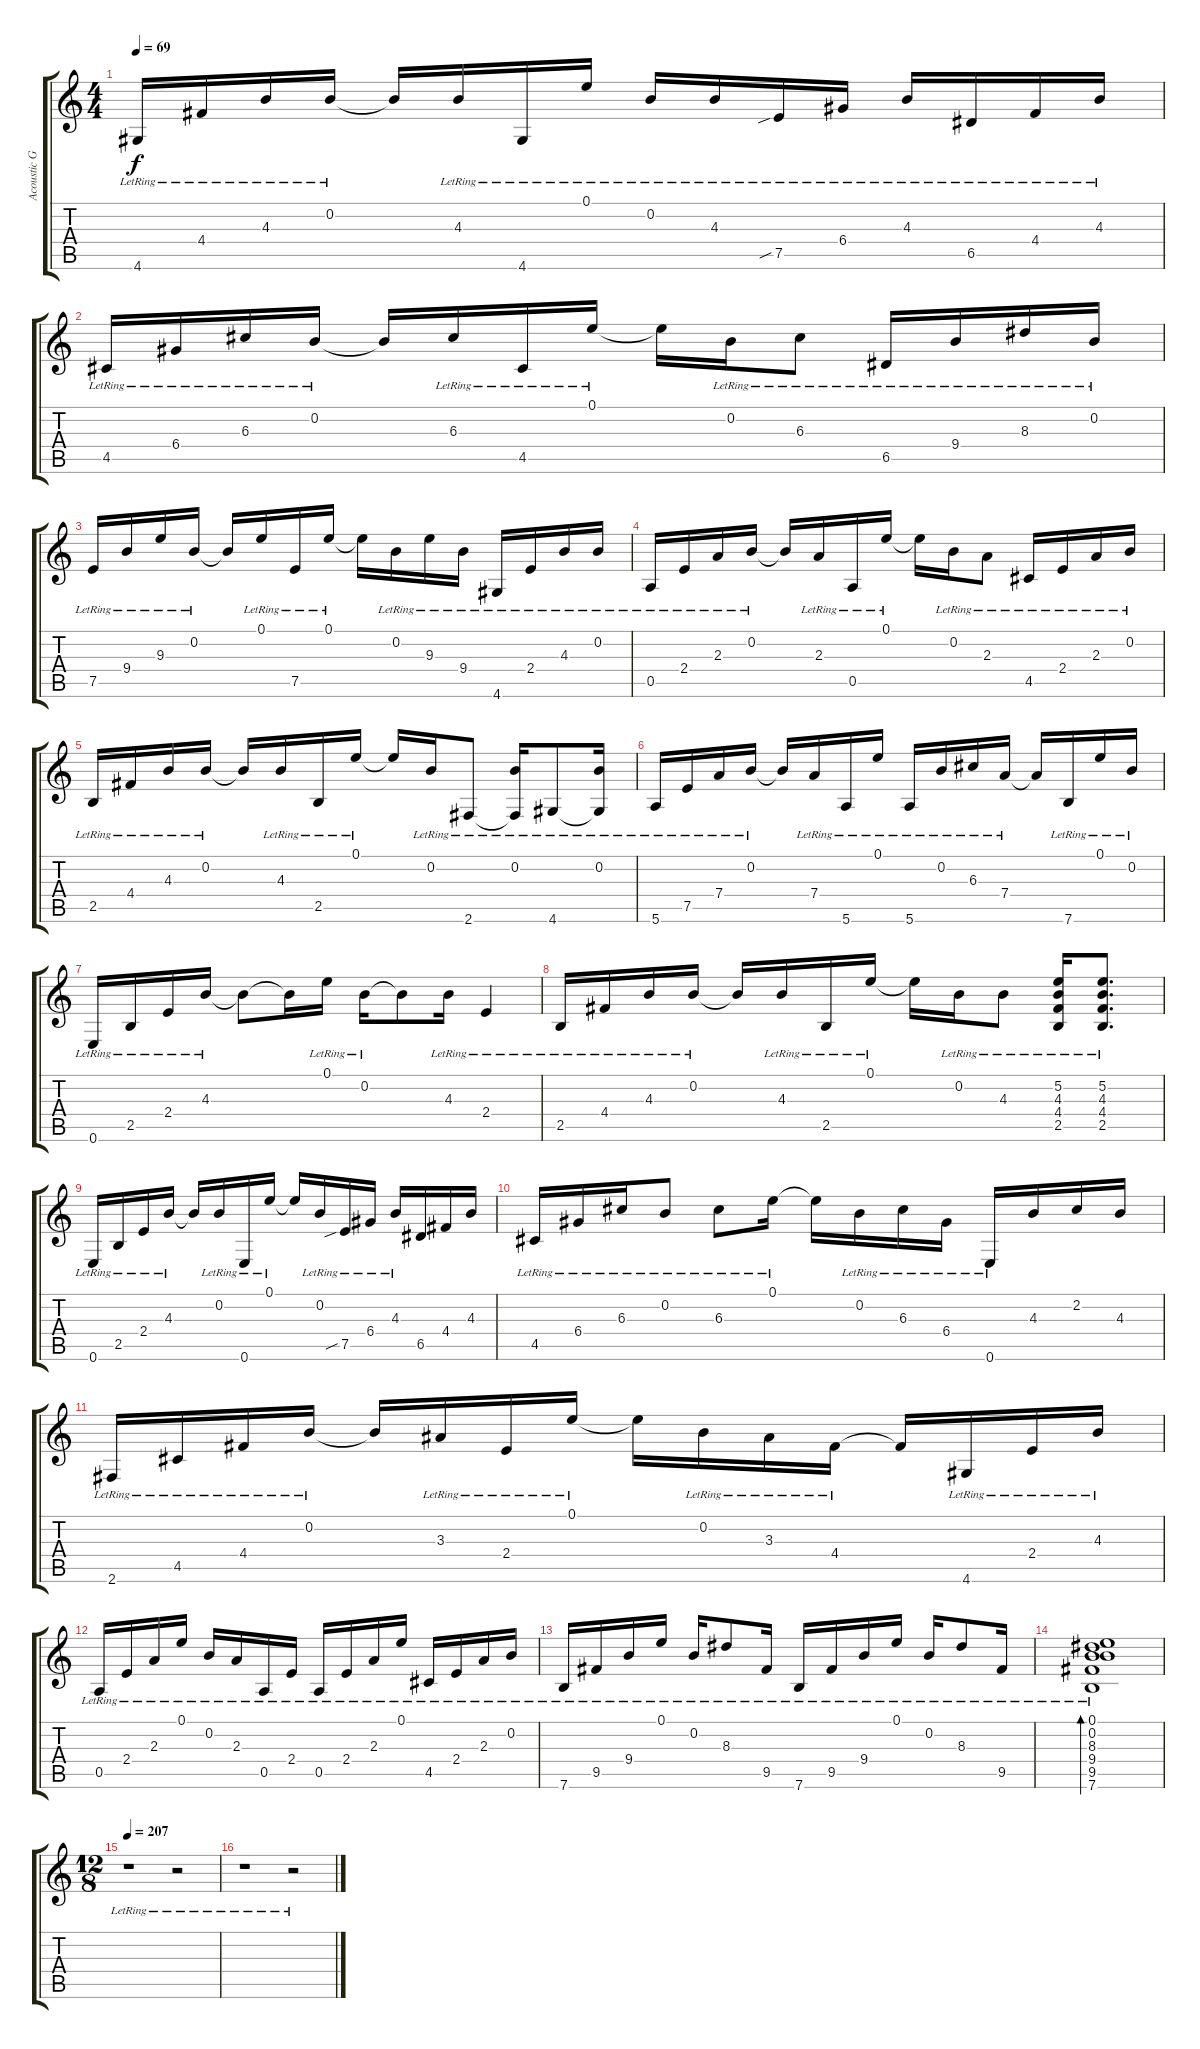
\track ("Acoustic Guitar" "Acoustic G") {instrument acousticguitarsteel}
\staff {score tabs}
\tuning (E4 B3 G3 D3 A2 E2) {hide}
\ts (4 4)
\tempo 69
\clef g2
\ks c
4.6{lr}.16{dy f} 4.4{lr}.16 4.3{lr}.16 0.2{lr}.16 0.2{t}.16 4.3{lr}.16 4.6{lr}.16 0.1{lr}.16 0.2{lr}.16 4.3{lr}.16 7.5{sib lr}.16 6.4{lr}.16 4.3{lr}.16 6.5{lr}.16 4.4{lr}.16 4.3{lr}.16 |
4.5{lr}.16 6.4{lr}.16 6.3{lr}.16 0.2{lr}.16 0.2{t}.16 6.3{lr}.16 4.5{lr}.16 0.1{lr}.16 0.1{t}.16 0.2{lr}.16 6.3{lr}.8 6.5{lr}.16 9.4{lr}.16 8.3{lr}.16 0.2{lr}.16 |
7.5{lr}.16 9.4{lr}.16 9.3{lr}.16 0.2{lr}.16 0.2{t}.16 0.1{lr}.16 7.5{lr}.16 0.1{lr}.16 0.1{t}.16 0.2{lr}.16 9.3{lr}.16 9.4{lr}.16 4.6{lr}.16 2.4{lr}.16 4.3{lr}.16 0.2{lr}.16 |
0.5{lr}.16 2.4{lr}.16 2.3{lr}.16 0.2{lr}.16 0.2{t}.16 2.3{lr}.16 0.5{lr}.16 0.1{lr}.16 0.1{t}.16 0.2{lr}.16 2.3{lr}.8 4.5{lr}.16 2.4{lr}.16 2.3{lr}.16 0.2{lr}.16 |
2.5{lr}.16 4.4{lr}.16 4.3{lr}.16 0.2{lr}.16 0.2{t}.16 4.3{lr}.16 2.5{lr}.16 0.1{lr}.16 0.1{t}.16 0.2{lr}.16 2.6{lr}.8 (0.2{lr} 2.6{t}).16 4.6{lr}.8 (0.2{lr} 4.6{t}).16 |
5.6{lr}.16 7.5{lr}.16 7.4{lr}.16 0.2{lr}.16 0.2{t}.16 7.4{lr}.16 5.6{lr}.16 0.1{lr}.16 5.6{lr}.16 0.2{lr}.16 6.3{lr}.16 7.4{lr}.16 7.4{t}.16 7.6{lr}.16 0.1{lr}.16 0.2{lr}.16 |
0.6{lr}.16 2.5{lr}.16 2.4{lr}.16 4.3{lr}.16 4.3{t}.8 4.3{t}.16 0.1{lr}.16 0.2{lr}.16 0.2{t}.8 4.3{lr}.16 2.4{lr}.4 |
2.5{lr}.16 4.4{lr}.16 4.3{lr}.16 0.2{lr}.16 0.2{t}.16 4.3{lr}.16 2.5{lr}.16 0.1{lr}.16 0.1{t}.16 0.2{lr}.16 4.3{lr}.8 (5.2{lr} 4.3{lr} 4.4{lr} 2.5{lr}).16 (5.2{lr} 4.3{lr} 4.4{lr} 2.5{lr}).8{d} |
0.6{lr}.16 2.5{lr}.16 2.4{lr}.16 4.3{lr}.16 4.3{t}.16 0.2{lr}.16 0.6{lr}.16 0.1{lr}.16 0.1{t}.16 0.2{lr}.16 7.5{sib lr}.16 6.4{lr}.16 4.3{lr}.16 6.5.16 4.4.16 4.3.16 |
4.5{lr}.16 6.4{lr}.16 6.3{lr}.16 0.2{lr}.8 6.3{lr}.8 0.1{lr}.16 0.1{t}.16 0.2{lr}.16 6.3{lr}.16 6.4{lr}.16 0.6{lr}.16 4.3.16 2.2.16 4.3.16 |
2.6{lr}.16 4.5{lr}.16 4.4{lr}.16 0.2{lr}.16 0.2{t}.16 3.3{lr}.16 2.4{lr}.16 0.1{lr}.16 0.1{t}.16 0.2{lr}.16 3.3{lr}.16 4.4{lr}.16 4.4{t}.16 4.6{lr}.16 2.4{lr}.16 4.3{lr}.16 |
0.5{lr}.16 2.4{lr}.16 2.3{lr}.16 0.1{lr}.16 0.2{lr}.16 2.3{lr}.16 0.5{lr}.16 2.4{lr}.16 0.5{lr}.16 2.4{lr}.16 2.3{lr}.16 0.1{lr}.16 4.5{lr}.16 2.4{lr}.16 2.3{lr}.16 0.2{lr}.16 |
7.6{lr}.16 9.5{lr}.16 9.4{lr}.16 0.1{lr}.16 0.2{lr}.16 8.3{lr}.8 9.5{lr}.16 7.6{lr}.16 9.5{lr}.16 9.4{lr}.16 0.1{lr}.16 0.2{lr}.16 8.3{lr}.8 9.5{lr}.16 |
(0.1{lr} 0.2{lr} 8.3{lr} 9.4{lr} 9.5{lr} 7.6{lr}).1{bd 240} |
\ts (12 8)
\tempo 207
r.1 r.2 |
r.1 r.2
